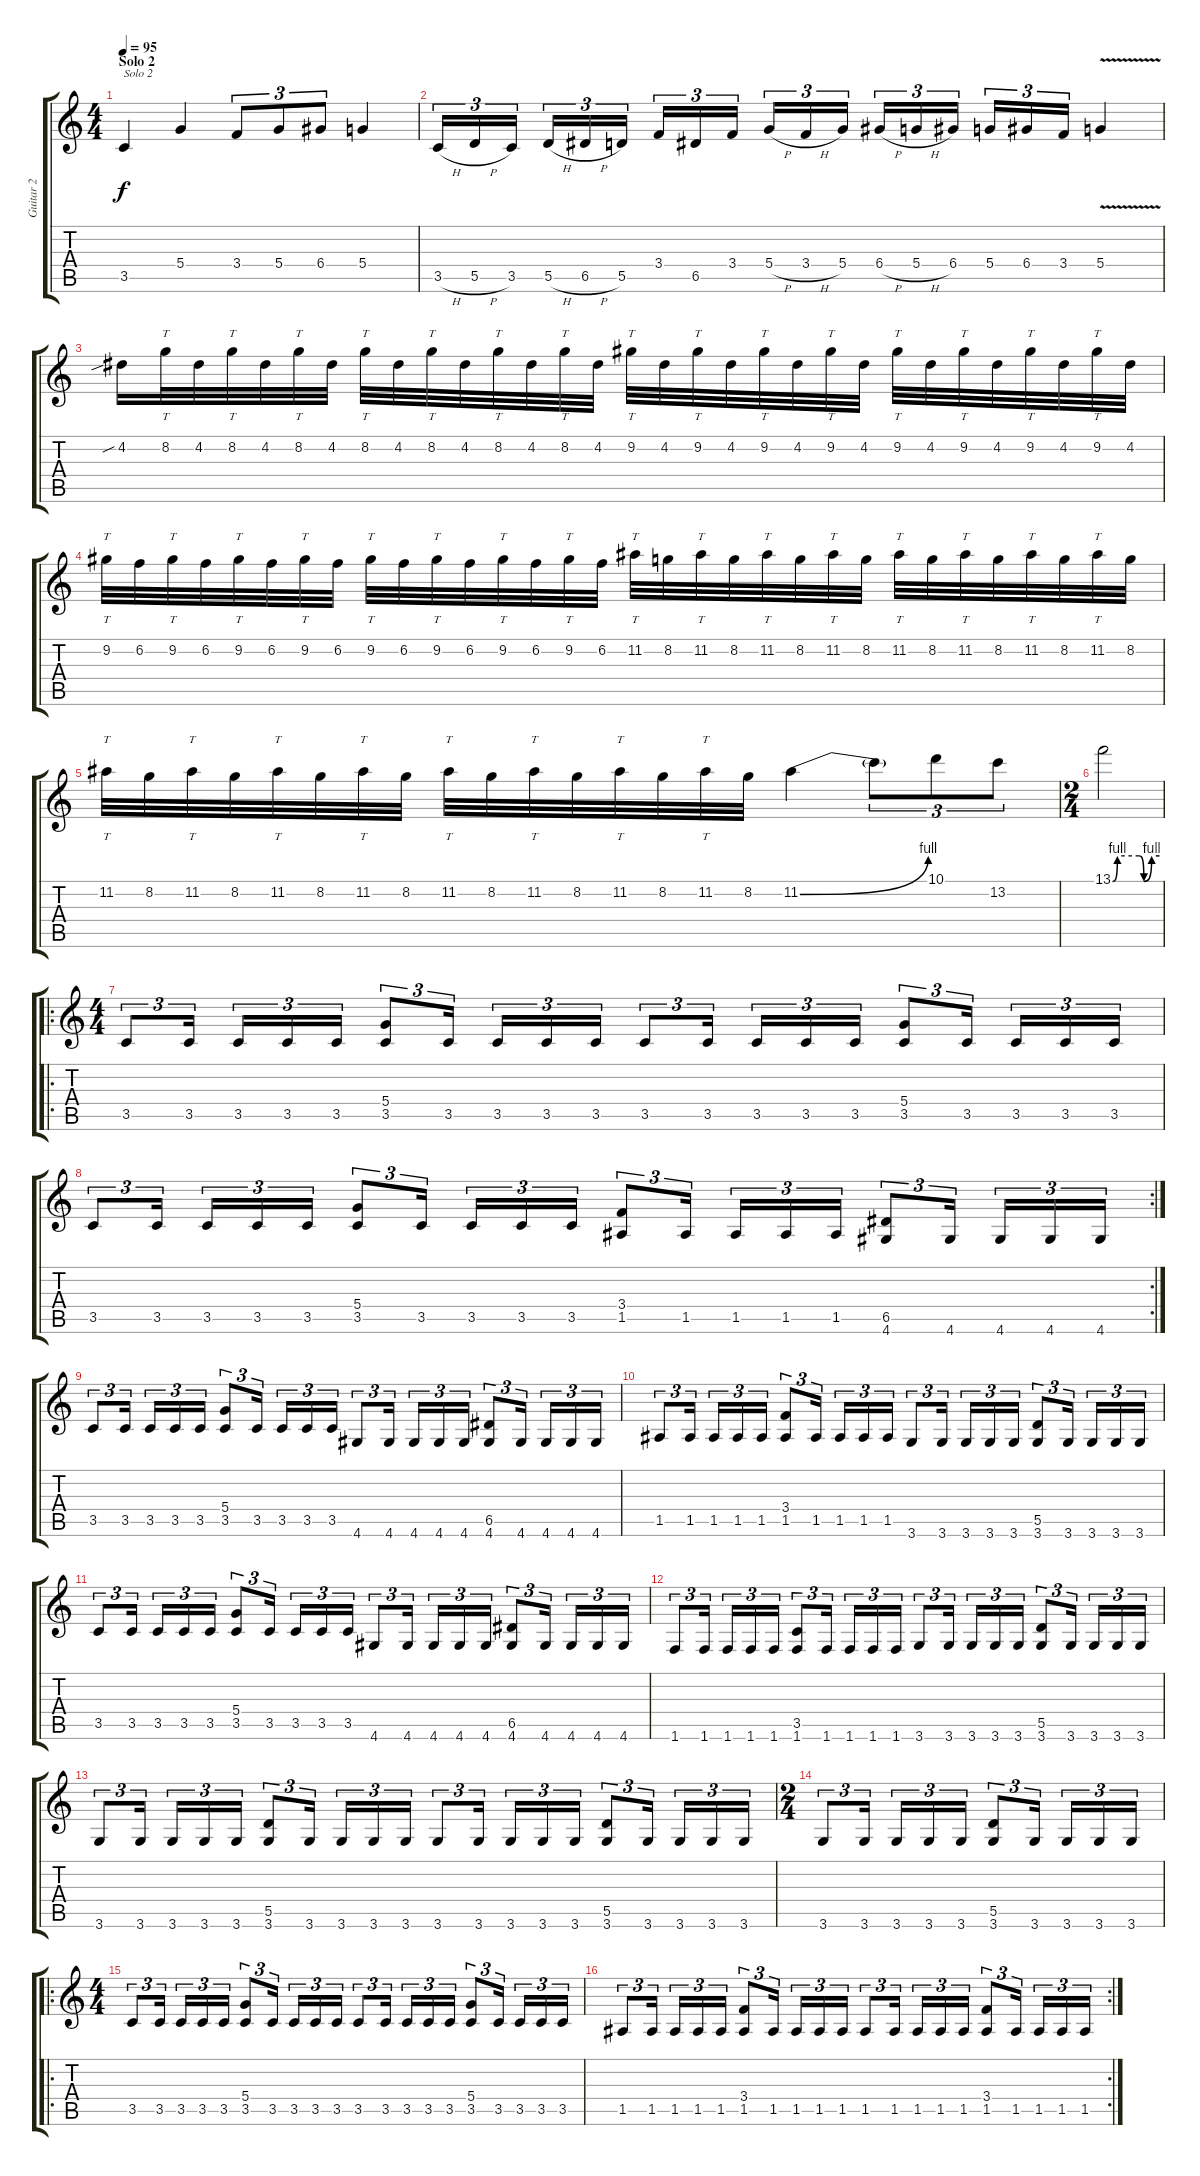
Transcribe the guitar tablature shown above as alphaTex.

\track ("Guitar 2" "Guitar 2") {instrument overdrivenguitar}
\staff {score tabs}
\tuning (E4 B3 G3 D3 A2 E2) {hide}
\ts (4 4)
\section ("" "Solo 2")
\tempo 95
\clef g2
\ks c
3.5.4{txt "Solo 2" dy f volume 11} 5.4.4 3.4.8{tu (3 2)} 5.4.8{tu (3 2)} 6.4.8{tu (3 2)} 5.4.4 |
3.5{h}.16{tu (3 2)} 5.5{h}.16{tu (3 2)} 3.5.16{tu (3 2)} 5.5{h}.16{tu (3 2)} 6.5{h}.16{tu (3 2)} 5.5.16{tu (3 2)} 3.4.16{tu (3 2)} 6.5.16{tu (3 2)} 3.4.16{tu (3 2)} 5.4{h}.16{tu (3 2)} 3.4{h}.16{tu (3 2)} 5.4.16{tu (3 2)} 6.4{h}.16{tu (3 2)} 5.4{h}.16{tu (3 2)} 6.4.16{tu (3 2)} 5.4.16{tu (3 2)} 6.4.16{tu (3 2)} 3.4.16{tu (3 2)} 5.4{v}.4 |
4.2{sib}.16 8.2.32{tt} 4.2.32 8.2.32{tt} 4.2.32 8.2.32{tt} 4.2.32 8.2.32{tt} 4.2.32 8.2.32{tt} 4.2.32 8.2.32{tt} 4.2.32 8.2.32{tt} 4.2.32 9.2.32{tt} 4.2.32 9.2.32{tt} 4.2.32 9.2.32{tt} 4.2.32 9.2.32{tt} 4.2.32 9.2.32{tt} 4.2.32 9.2.32{tt} 4.2.32 9.2.32{tt} 4.2.32 9.2.32{tt} 4.2.32 |
9.2.32{tt} 6.2.32 9.2.32{tt} 6.2.32 9.2.32{tt} 6.2.32 9.2.32{tt} 6.2.32 9.2.32{tt} 6.2.32 9.2.32{tt} 6.2.32 9.2.32{tt} 6.2.32 9.2.32{tt} 6.2.32 11.2.32{tt} 8.2.32 11.2.32{tt} 8.2.32 11.2.32{tt} 8.2.32 11.2.32{tt} 8.2.32 11.2.32{tt} 8.2.32 11.2.32{tt} 8.2.32 11.2.32{tt} 8.2.32 11.2.32{tt} 8.2.32 |
11.2.32{tt} 8.2.32 11.2.32{tt} 8.2.32 11.2.32{tt} 8.2.32 11.2.32{tt} 8.2.32 11.2.32{tt} 8.2.32 11.2.32{tt} 8.2.32 11.2.32{tt} 8.2.32 11.2.32{tt} 8.2.32 11.2{be (bend 0 0 60 4)}.4 11.2{t}.8{tu (3 2)} 10.1.8{tu (3 2)} 13.2.8{tu (3 2)} |
\ts (2 4)
13.1{be (custom 0 0 6 4 34 4 40 0 50 4 60 4)}.2 |
\ro
\ts (4 4)
3.5.8{tu (3 2)} 3.5.16{tu (3 2)} 3.5.16{tu (3 2)} 3.5.16{tu (3 2)} 3.5.16{tu (3 2)} (5.4 3.5).8{tu (3 2)} 3.5.16{tu (3 2)} 3.5.16{tu (3 2)} 3.5.16{tu (3 2)} 3.5.16{tu (3 2)} 3.5.8{tu (3 2)} 3.5.16{tu (3 2)} 3.5.16{tu (3 2)} 3.5.16{tu (3 2)} 3.5.16{tu (3 2)} (5.4 3.5).8{tu (3 2)} 3.5.16{tu (3 2)} 3.5.16{tu (3 2)} 3.5.16{tu (3 2)} 3.5.16{tu (3 2)} |
\rc 2
3.5.8{tu (3 2)} 3.5.16{tu (3 2)} 3.5.16{tu (3 2)} 3.5.16{tu (3 2)} 3.5.16{tu (3 2)} (5.4 3.5).8{tu (3 2)} 3.5.16{tu (3 2)} 3.5.16{tu (3 2)} 3.5.16{tu (3 2)} 3.5.16{tu (3 2)} (3.4 1.5).8{tu (3 2)} 1.5.16{tu (3 2)} 1.5.16{tu (3 2)} 1.5.16{tu (3 2)} 1.5.16{tu (3 2)} (6.5 4.6).8{tu (3 2)} 4.6.16{tu (3 2)} 4.6.16{tu (3 2)} 4.6.16{tu (3 2)} 4.6.16{tu (3 2)} |
3.5.8{tu (3 2)} 3.5.16{tu (3 2)} 3.5.16{tu (3 2)} 3.5.16{tu (3 2)} 3.5.16{tu (3 2)} (5.4 3.5).8{tu (3 2)} 3.5.16{tu (3 2)} 3.5.16{tu (3 2)} 3.5.16{tu (3 2)} 3.5.16{tu (3 2)} 4.6.8{tu (3 2)} 4.6.16{tu (3 2)} 4.6.16{tu (3 2)} 4.6.16{tu (3 2)} 4.6.16{tu (3 2)} (6.5 4.6).8{tu (3 2)} 4.6.16{tu (3 2)} 4.6.16{tu (3 2)} 4.6.16{tu (3 2)} 4.6.16{tu (3 2)} |
1.5.8{tu (3 2)} 1.5.16{tu (3 2)} 1.5.16{tu (3 2)} 1.5.16{tu (3 2)} 1.5.16{tu (3 2)} (3.4 1.5).8{tu (3 2)} 1.5.16{tu (3 2)} 1.5.16{tu (3 2)} 1.5.16{tu (3 2)} 1.5.16{tu (3 2)} 3.6.8{tu (3 2)} 3.6.16{tu (3 2)} 3.6.16{tu (3 2)} 3.6.16{tu (3 2)} 3.6.16{tu (3 2)} (5.5 3.6).8{tu (3 2)} 3.6.16{tu (3 2)} 3.6.16{tu (3 2)} 3.6.16{tu (3 2)} 3.6.16{tu (3 2)} |
3.5.8{tu (3 2)} 3.5.16{tu (3 2)} 3.5.16{tu (3 2)} 3.5.16{tu (3 2)} 3.5.16{tu (3 2)} (5.4 3.5).8{tu (3 2)} 3.5.16{tu (3 2)} 3.5.16{tu (3 2)} 3.5.16{tu (3 2)} 3.5.16{tu (3 2)} 4.6.8{tu (3 2)} 4.6.16{tu (3 2)} 4.6.16{tu (3 2)} 4.6.16{tu (3 2)} 4.6.16{tu (3 2)} (6.5 4.6).8{tu (3 2)} 4.6.16{tu (3 2)} 4.6.16{tu (3 2)} 4.6.16{tu (3 2)} 4.6.16{tu (3 2)} |
1.6.8{tu (3 2)} 1.6.16{tu (3 2)} 1.6.16{tu (3 2)} 1.6.16{tu (3 2)} 1.6.16{tu (3 2)} (3.5 1.6).8{tu (3 2)} 1.6.16{tu (3 2)} 1.6.16{tu (3 2)} 1.6.16{tu (3 2)} 1.6.16{tu (3 2)} 3.6.8{tu (3 2)} 3.6.16{tu (3 2)} 3.6.16{tu (3 2)} 3.6.16{tu (3 2)} 3.6.16{tu (3 2)} (5.5 3.6).8{tu (3 2)} 3.6.16{tu (3 2)} 3.6.16{tu (3 2)} 3.6.16{tu (3 2)} 3.6.16{tu (3 2)} |
3.6.8{tu (3 2)} 3.6.16{tu (3 2)} 3.6.16{tu (3 2)} 3.6.16{tu (3 2)} 3.6.16{tu (3 2)} (5.5 3.6).8{tu (3 2)} 3.6.16{tu (3 2)} 3.6.16{tu (3 2)} 3.6.16{tu (3 2)} 3.6.16{tu (3 2)} 3.6.8{tu (3 2)} 3.6.16{tu (3 2)} 3.6.16{tu (3 2)} 3.6.16{tu (3 2)} 3.6.16{tu (3 2)} (5.5 3.6).8{tu (3 2)} 3.6.16{tu (3 2)} 3.6.16{tu (3 2)} 3.6.16{tu (3 2)} 3.6.16{tu (3 2)} |
\ts (2 4)
3.6.8{tu (3 2)} 3.6.16{tu (3 2)} 3.6.16{tu (3 2)} 3.6.16{tu (3 2)} 3.6.16{tu (3 2)} (5.5 3.6).8{tu (3 2)} 3.6.16{tu (3 2)} 3.6.16{tu (3 2)} 3.6.16{tu (3 2)} 3.6.16{tu (3 2)} |
\ro
\ts (4 4)
3.5.8{tu (3 2)} 3.5.16{tu (3 2)} 3.5.16{tu (3 2)} 3.5.16{tu (3 2)} 3.5.16{tu (3 2)} (5.4 3.5).8{tu (3 2)} 3.5.16{tu (3 2)} 3.5.16{tu (3 2)} 3.5.16{tu (3 2)} 3.5.16{tu (3 2)} 3.5.8{tu (3 2)} 3.5.16{tu (3 2)} 3.5.16{tu (3 2)} 3.5.16{tu (3 2)} 3.5.16{tu (3 2)} (5.4 3.5).8{tu (3 2)} 3.5.16{tu (3 2)} 3.5.16{tu (3 2)} 3.5.16{tu (3 2)} 3.5.16{tu (3 2)} |
\rc 2
1.5.8{tu (3 2)} 1.5.16{tu (3 2)} 1.5.16{tu (3 2)} 1.5.16{tu (3 2)} 1.5.16{tu (3 2)} (3.4 1.5).8{tu (3 2)} 1.5.16{tu (3 2)} 1.5.16{tu (3 2)} 1.5.16{tu (3 2)} 1.5.16{tu (3 2)} 1.5.8{tu (3 2)} 1.5.16{tu (3 2)} 1.5.16{tu (3 2)} 1.5.16{tu (3 2)} 1.5.16{tu (3 2)} (3.4 1.5).8{tu (3 2)} 1.5.16{tu (3 2)} 1.5.16{tu (3 2)} 1.5.16{tu (3 2)} 1.5.16{tu (3 2)}
